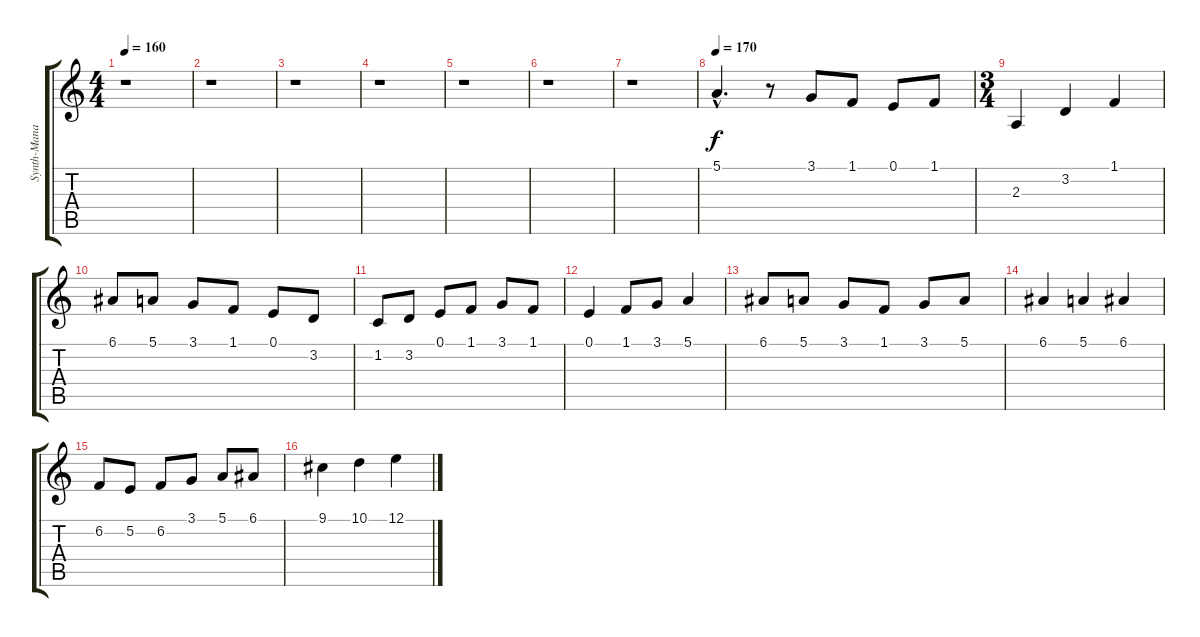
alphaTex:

\track ("Synth-Mana" "Synth-Mana") {instrument harpsichord}
\staff {score tabs}
\tuning (E4 B3 G3 D3 A2 E2) {hide}
\ts (4 4)
\tempo 160
\clef g2
\ks c
r.1{dy f} |
r.1 |
r.1 |
r.1 |
r.1 |
r.1 |
r.1 |
\tempo 170
5.1{hac}.4{d} r.8 3.1.8 1.1.8 0.1.8 1.1.8 |
\ts (3 4)
2.3.4 3.2.4 1.1.4 |
6.1.8 5.1.8 3.1.8 1.1.8 0.1.8 3.2.8 |
1.2.8 3.2.8 0.1.8 1.1.8 3.1.8 1.1.8 |
0.1.4 1.1.8 3.1.8 5.1.4 |
6.1.8 5.1.8 3.1.8 1.1.8 3.1.8 5.1.8 |
6.1.4 5.1.4 6.1.4 |
6.2.8 5.2.8 6.2.8 3.1.8 5.1.8 6.1.8 |
9.1.4 10.1.4 12.1.4
